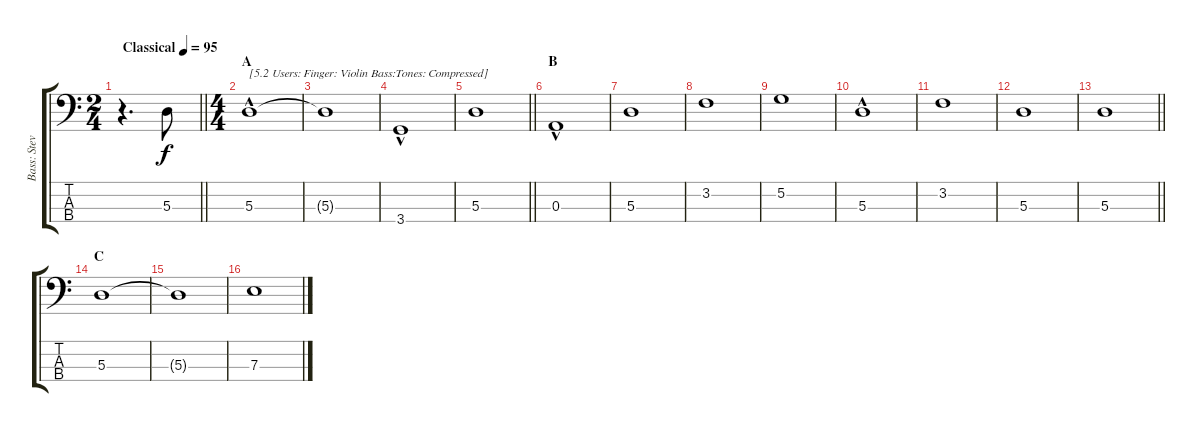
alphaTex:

\track ("Bass: Steve" "Bass: Stev") {instrument electricbassfinger}
\staff {score tabs}
\tuning (G2 D2 A1 E1) {hide}
\ts (2 4)
\tempo (95 "Classical")
\clef f4
\barLineRight lightlight
\ks c
r.4{d dy f instrument electricbassfinger} 5.3.8 |
\ts (4 4)
\section ("" "A")
5.3{hac}.1{txt "[5.2 Users: Finger: Violin Bass:Tones: Compressed]"} |
5.3{t}.1 |
3.4{hac}.1 |
\barLineRight lightlight
5.3.1 |
\section ("" "B")
0.3{hac}.1 |
5.3.1 |
3.2.1 |
5.2.1 |
5.3{hac}.1 |
3.2.1 |
5.3.1 |
\barLineRight lightlight
5.3.1 |
\section ("" "C")
5.3.1 |
5.3{t}.1 |
7.3.1
